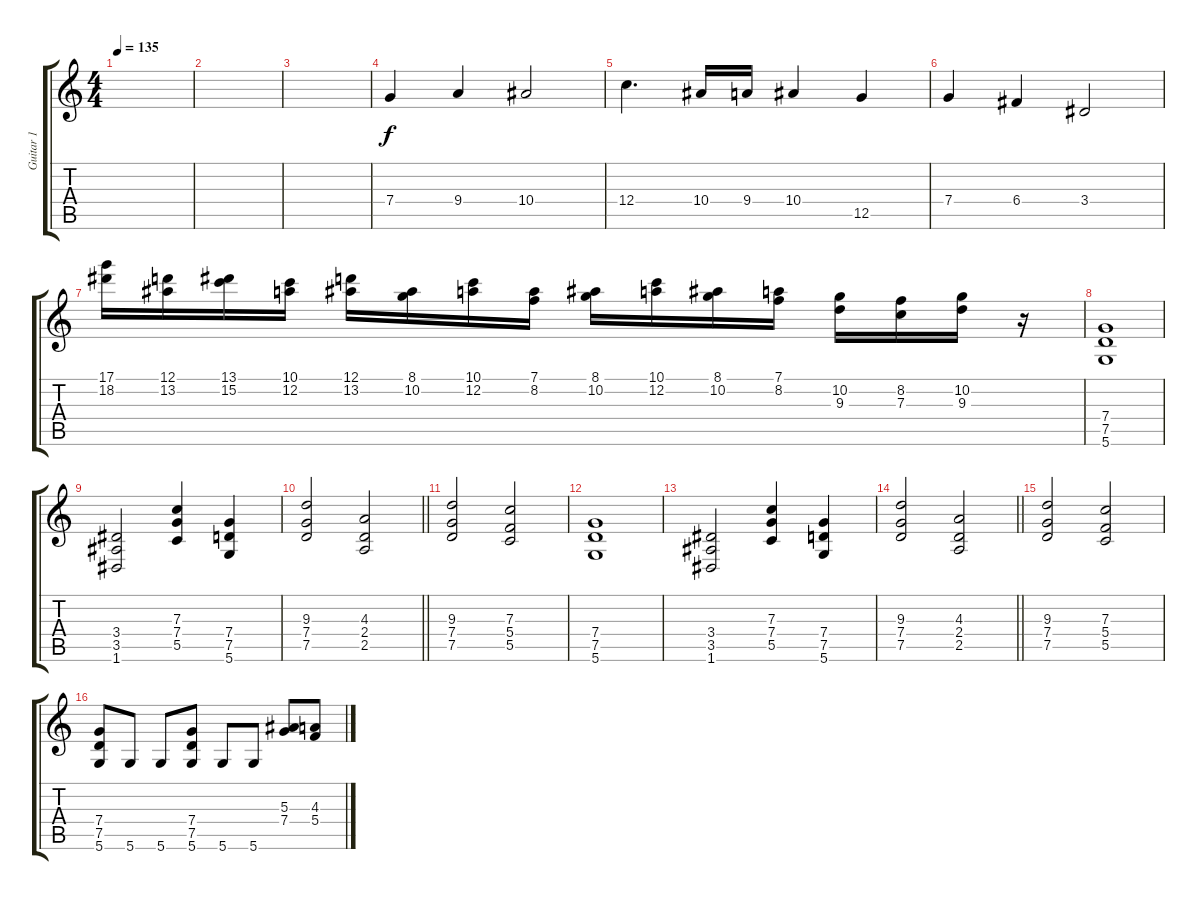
\track ("Guitar 1" "Guitar 1") {instrument distortionguitar}
\staff {score tabs}
\tuning (D4 A3 F3 C3 G2 D2) {hide}
\ts (4 4)
\tempo 135
\clef g2
\ks c
|
|
|
7.4.4 9.4.4 10.4.2 |
12.4.4{d} 10.4.16 9.4.16 10.4.4 12.5.4 |
7.4.4 6.4.4 3.4.2 |
(17.1 18.2).16 (12.1 13.2).16 (13.1 15.2).16 (10.1 12.2).16 (12.1 13.2).16 (8.1 10.2).16 (10.1 12.2).16 (7.1 8.2).16 (8.1 10.2).16 (10.1 12.2).16 (8.1 10.2).16 (7.1 8.2).16 (10.2 9.3).16 (8.2 7.3).16 (10.2 9.3).16 r.16 |
(7.4 7.5 5.6).1 |
(3.4 3.5 1.6).2 (7.3 7.4 5.5).4 (7.4 7.5 5.6).4 |
\barLineRight lightlight
(9.3 7.4 7.5).2 (4.3 2.4 2.5).2 |
(9.3 7.4 7.5).2 (7.3 5.4 5.5).2 |
(7.4 7.5 5.6).1 |
(3.4 3.5 1.6).2 (7.3 7.4 5.5).4 (7.4 7.5 5.6).4 |
\barLineRight lightlight
(9.3 7.4 7.5).2 (4.3 2.4 2.5).2 |
(9.3 7.4 7.5).2 (7.3 5.4 5.5).2 |
(7.4 7.5 5.6).8 5.6.8 5.6.8 (7.4 7.5 5.6).8 5.6.8 5.6.8 (5.3 7.4).8 (4.3 5.4).8
